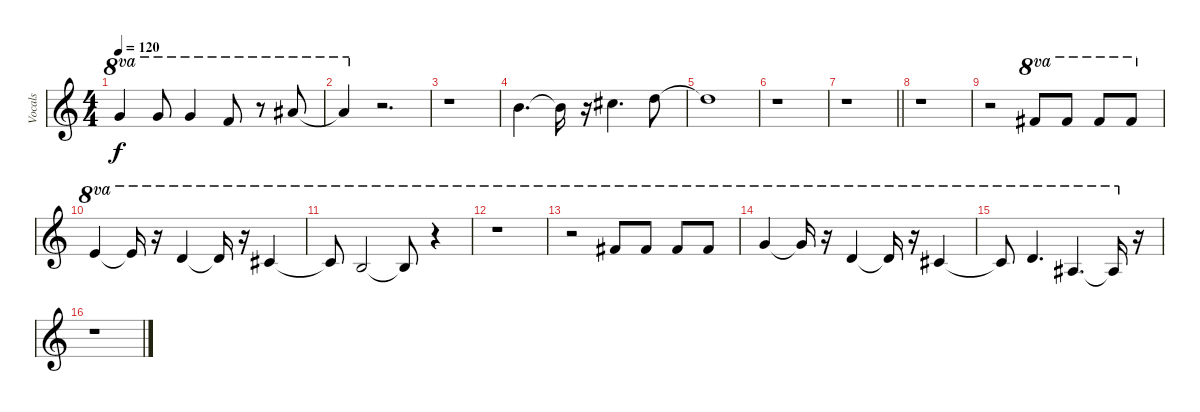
\track ("Vocals" "Vocals") {instrument oboe}
\staff {score}
\tuning (Eb4 B3 Gb3 B2 Gb2 B1) {hide}
\ts (4 4)
\tempo 120
\clef g2
\ks c
16.1{t}.4{ot 8va dy f} 16.1.8{ot 8va} 16.1.4{ot 8va} 14.1.8{ot 8va} r.8{ot 8va} 19.1.8{ot 8va} |
19.1{t}.4{ot 8va} r.2{d} |
r.1 |
8.1.4{d} 8.1{t}.16 r.16 10.1.4{d} 11.1.8 |
11.1{t}.1 |
r.1 |
\barLineRight lightlight
r.1 |
r.1 |
r.2 15.1.8{ot 8va volume 9} 15.1.8{ot 8va} 15.1.8{ot 8va} 15.1.8{ot 8va} |
13.1.4{ot 8va} 13.1{t}.16{ot 8va} r.16{ot 8va} 11.1.4{ot 8va} 11.1{t}.16{ot 8va} r.16{ot 8va} 10.1.4{ot 8va} |
10.1{t}.8{ot 8va} 8.1.2{ot 8va} 8.1{t}.8{ot 8va} r.4{ot 8va} |
r.1{ot 8va} |
r.2{ot 8va} 15.1.8{ot 8va} 15.1.8{ot 8va} 15.1.8{ot 8va} 15.1.8{ot 8va} |
16.1.4{ot 8va} 16.1{t}.16{ot 8va} r.16{ot 8va} 15.2.4{ot 8va} 15.2{t}.16{ot 8va} r.16{ot 8va} 14.2.4{ot 8va} |
14.2{t}.8{ot 8va} 15.2.4{d ot 8va} 16.3.4{d ot 8va} 16.3{t}.16{ot 8va} r.16 |
r.1
